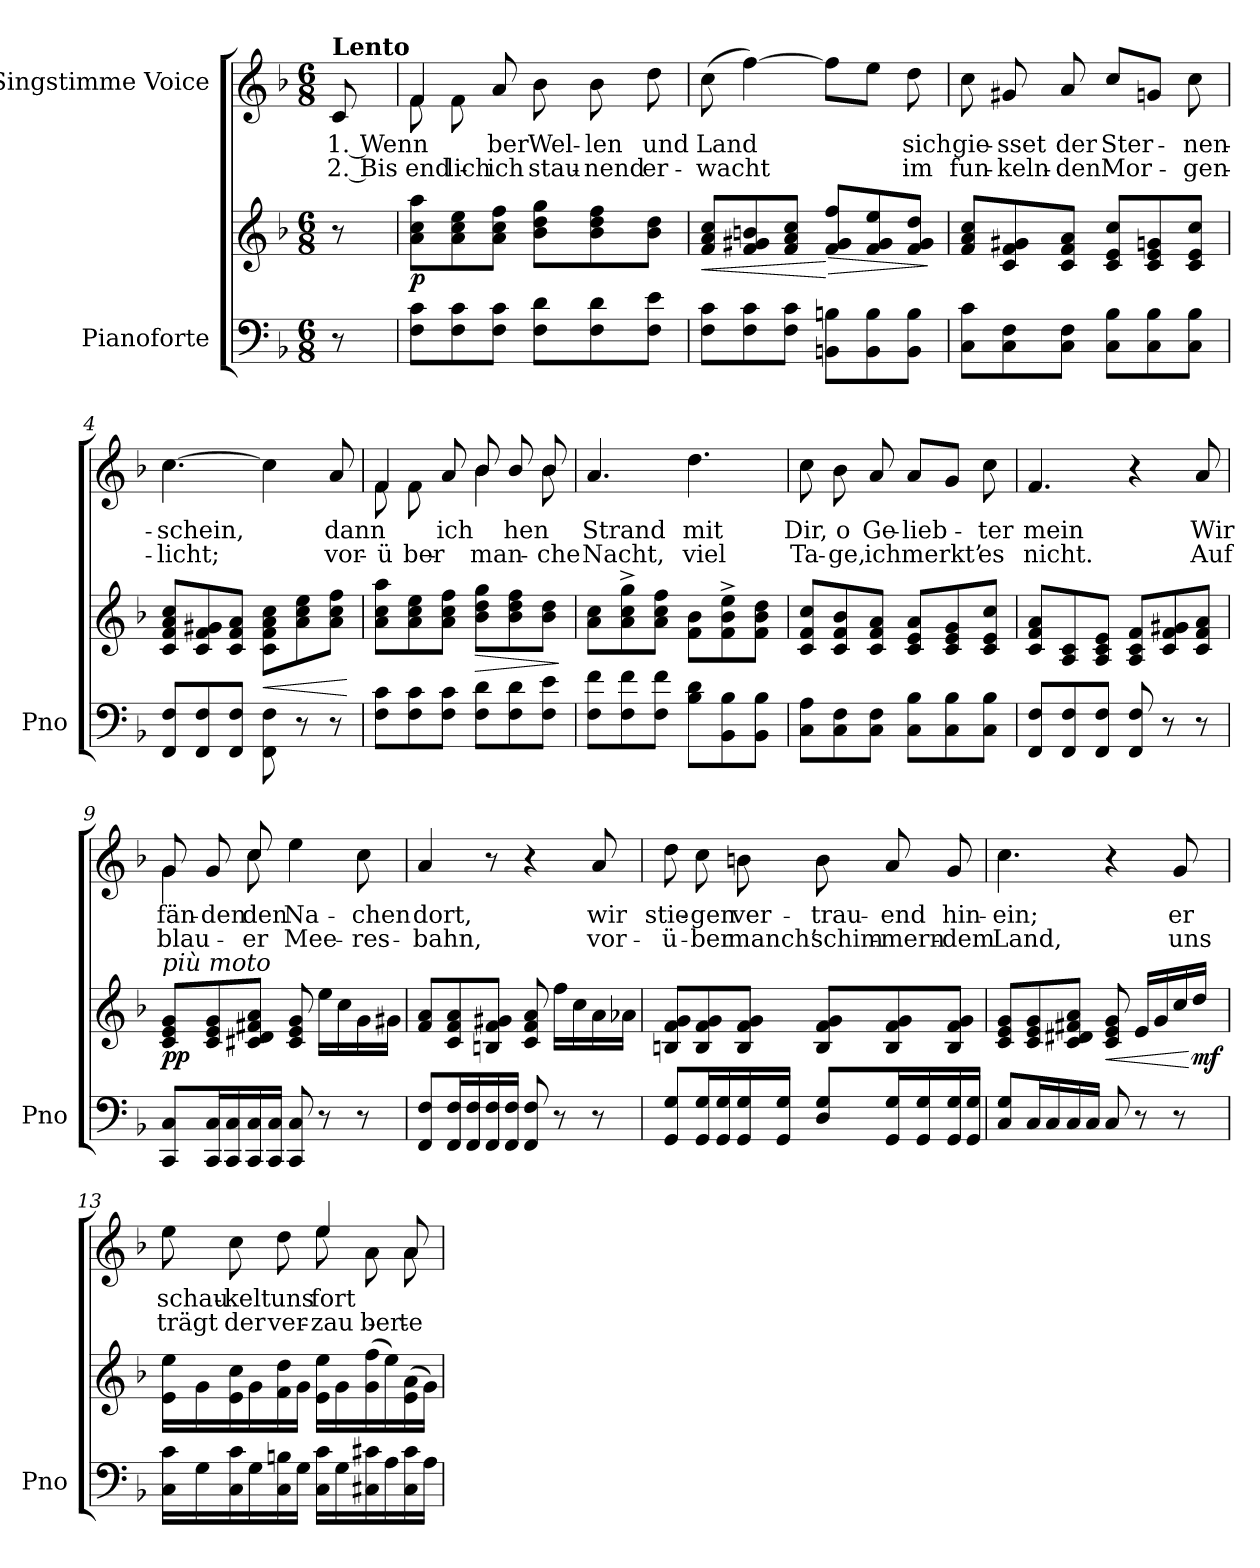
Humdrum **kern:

**kern	**kern	**dynam	**kern	**text	**text
*part2	*part2	*part2	*part1	*part1	*part1
*staff3	*staff2	*staff2/3	*staff1	*staff1	*staff1
*I"Pianoforte	*	*	*I"Singstimme Voice	*	*
*I'Pno	*	*	*	*	*
*clefF4	*clefG2	*	*clefG2	*	*
*k[b-]	*k[b-]	*	*k[b-]	*	*
*M6/8	*M6/8	*	*M6/8	*	*
=	=	=	=	=	=
!	!	!	!LO:TX:a:B:t=Lento	!	!
!	!	!	!	!LO:LY:b	!LO:LY:b
8r	8r	.	8c/	1. Wenn	2. Bis
=1	=1	=1	=1	=1	=1
!	!	!	!	!LO:LY:b	!
*	*	*	*^	*	*
!	!	!LO:DY:b	!	!	!	!LO:LY:b
8F\ 8c\L	8a\ 8cc\ 8aa\L	p	4f/	8f\	.	end-
!	!	!	!	!	!	!LO:LY:b
8F\ 8c\	8a\ 8cc\ 8ee\	.	.	8f\	.	-lich
!	!	!	!	!	!LO:LY:b	!LO:LY:b
8F\ 8c\J	8a\ 8cc\ 8ff\J	.	8a/	8rcyy	-ber	ich
!	!	!	!	!	!LO:LY:b	!LO:LY:b
8F\ 8d\L	8b-\ 8dd\ 8gg\L	.	8b-\	4rcyy	Wel-	stau-
!	!	!	!	!	!LO:LY:b	!LO:LY:b
8F\ 8d\	8b-\ 8dd\ 8ff\	.	8b-\	.	-len	-nend
!	!	!	!	!	!LO:LY:b	!LO:LY:b
8F\ 8e\J	8b-\ 8dd\J	.	8dd\	8rcyy	und	er-
=2	=2	=2	=2	=2	=2	=2
!	!	!LO:HP:b	!	!	!LO:LY:b	!LO:LY:b
*	*	*	*v	*v	*	*
8F\ 8c\L	8f/ 8a/ 8cc/L	<	(>8cc\	Land	-wacht
8F\ 8c\	8f/ 8g#X/ 8bn/	.	[4ff\)	.	.
8F\ 8c\J	8f/ 8a/ 8cc/J	.	.	.	.
!	!	!LO:HP:n=1:b	!	!	!
8BBn\ 8Bn\L	8f/ 8g#/ 8ff/L	[ >	8ff\L]	.	.
8BB\ 8B\	8f/ 8g#/ 8ee/	.	8ee\J	.	.
!	!	!	!	!LO:LY:b	!LO:LY:b
8BB\ 8B\J	8f/ 8g#/ 8dd/J	.	8dd\	sich	im
.	.	]	.	.	.
!!LO:LB:g=z
=3	=3	=3	=3	=3	=3
!	!	!	!	!LO:LY:b	!LO:LY:b
8C\ 8c\L	8f/ 8a/ 8cc/L	.	8cc\	gie-	fun-
!	!	!	!	!LO:LY:b	!LO:LY:b
8C\ 8F\	8c/ 8f/ 8g#X/	.	8g#X/	sset	-keln-
!	!	!	!	!LO:LY:b	!LO:LY:b
8C\ 8F\J	8c/ 8f/ 8a/J	.	8a/	der	-den
!	!	!	!	!LO:LY:b	!LO:LY:b
8C\ 8B-\L	8c/ 8e/ 8cc/L	.	8cc/L	Ster-	Mor-
8C\ 8B-\	8c/ 8e/ 8gn/	.	8gn/J	.	.
!	!	!	!	!LO:LY:b	!LO:LY:b
8C\ 8B-\J	8c/ 8e/ 8cc/J	.	8cc\	-nen-	-gen-
=4	=4	=4	=4	=4	=4
!	!	!	!	!LO:LY:b	!LO:LY:b
8FF/ 8F/L	8c/ 8f/ 8a/ 8cc/L	.	[4.cc\	-schein,	-licht;
8FF/ 8F/	8c/ 8f/ 8g#X/	.	.	.	.
8FF/ 8F/J	8c/ 8f/ 8a/J	.	.	.	.
!	!	!LO:HP:b	!	!	!
8FF\ 8F\	8c\ 8f\ 8a\ 8cc\L	<	4cc\]	.	.
8r	8a\ 8cc\ 8ee\	.	.	.	.
!	!	!	!	!LO:LY:b	!LO:LY:b
8r	8a\ 8cc\ 8ff\J	.	8a/	dann	vor-
.	.	[	.	.	.
=5	=5	=5	=5	=5	=5
!	!	!	!	!LO:LY:b	!
*	*	*	*^	*	*
!	!	!	!	!	!	!LO:LY:b
8F\ 8c\L	8a\ 8cc\ 8aa\L	.	4f/	8f\	.	ü-
!	!	!	!	!	!	!LO:LY:b
8F\ 8c\	8a\ 8cc\ 8ee\	.	.	8f\	.	-ber
!	!	!	!	!	!LO:LY:b	!
8F\ 8c\J	8a\ 8cc\ 8ff\J	.	8a/	8ryy	ich	.
!	!	!LO:HP:b	!	!	!LO:LY:b	!
!	!	!	!	!	!	!LO:LY:b
8F\ 8d\L	8b-\ 8dd\ 8gg\L	>	8b-/	4b-\	.	man-
!	!	!	!	!	!LO:LY:b	!
8F\ 8d\	8b-\ 8dd\ 8ff\	.	8b-/	.	-hen	.
!	!	!	!	!	!LO:LY:b	!
!	!	!	!	!	!	!LO:LY:b
8F\ 8e\J	8b-\ 8dd\J	.	8b-/	8b-\	.	-che
*	*	*	*v	*v	*	*
.	.	]	.	.	.
!!LO:LB:g=z
=6	=6	=6	=6	=6	=6
!	!	!	!	!LO:LY:b	!LO:LY:b
8F\ 8f\L	8a\ 8cc\L	.	4.a/	Strand	Nacht,
8F\ 8f\	8a\^ 8cc\^ 8gg\^	.	.	.	.
8F\ 8f\J	8a\ 8cc\ 8ff\J	.	.	.	.
!	!	!	!	!LO:LY:b	!LO:LY:b
8B-\ 8d\L	8f\ 8b-\L	.	4.dd\	mit	viel
8BB-\ 8B-\	8f\^ 8b-\^ 8ee\^	.	.	.	.
8BB-\ 8B-\J	8f\ 8b-\ 8dd\J	.	.	.	.
=7	=7	=7	=7	=7	=7
!	!	!	!	!LO:LY:b	!LO:LY:b
8C\ 8A\L	8c/ 8f/ 8cc/L	.	8cc\	Dir,	Ta-
!	!	!	!	!LO:LY:b	!LO:LY:b
8C\ 8F\	8c/ 8f/ 8b-/	.	8b-\	o	-ge,
!	!	!	!	!LO:LY:b	!LO:LY:b
8C\ 8F\J	8c/ 8f/ 8a/J	.	8a/	Ge-	ich
!	!	!	!	!LO:LY:b	!LO:LY:b
8C\ 8B-\L	8c/ 8e/ 8a/L	.	8a/L	-lieb-	merkt’
8C\ 8B-\	8c/ 8e/ 8g/	.	8g/J	.	.
!	!	!	!	!LO:LY:b	!LO:LY:b
8C\ 8B-\J	8c/ 8e/ 8cc/J	.	8cc\	-ter	es
=8	=8	=8	=8	=8	=8
!	!	!	!	!LO:LY:b	!LO:LY:b
8FF/ 8F/L	8c/ 8f/ 8a/L	.	4.f/	mein	nicht.
8FF/ 8F/	8A/ 8c/	.	.	.	.
8FF/ 8F/J	8A/ 8c/ 8e/J	.	.	.	.
8FF/ 8F/	8A/ 8c/ 8f/L	.	4r	.	.
8r	8c/ 8f/ 8g#X/	.	.	.	.
!	!	!	!	!LO:LY:b	!LO:LY:b
8r	8c/ 8f/ 8a/J	.	8a/	Wir	Auf
=9	=9	=9	=9	=9	=9
!	!	!	!LO:TX:a:i:t=più moto	!	!
!	!LO:TX:a:i:t=più moto	!	!	!	!
!	!	!LO:DY:b	!	!LO:LY:b	!LO:LY:b
*	*	*	*^	*	*
8CC/ 8C/L	8c/ 8e/ 8g/L	pp	8g/	4g\	fän-	blau-
!	!	!	!	!	!LO:LY:b	!
16CC/ 16C/L	8c/ 8e/ 8g/	.	8g/	.	-den	.
16CC/ 16C/	.	.	.	.	.	.
!	!	!	!	!	!LO:LY:b	!LO:LY:b
16CC/ 16C/	8c#X/ 8d/ 8f#X/ 8a/J	.	8cc/	8cc\	den	-er
16CC/ 16C/JJ	.	.	.	.	.	.
!	!	!	!	!	!LO:LY:b	!LO:LY:b
8CC/ 8C/	8c#/ 8e/ 8g/	.	4ee\	4rcyy	Na-	Mee-
8r	16ee\LL	.	.	.	.	.
.	16cc\	.	.	.	.	.
!	!	!	!	!	!LO:LY:b	!LO:LY:b
8r	16g\	.	8cc\	8rcyy	-chen	-res-
.	16g#X\JJ	.	.	.	.	.
*	*	*	*v	*v	*	*
!!LO:LB:g=z
=10	=10	=10	=10	=10	=10
!	!	!	!	!LO:LY:b	!LO:LY:b
8FF/ 8F/L	8f/ 8a/L	.	4a/	dort,	-bahn,
16FF/ 16F/L	8c/ 8f/ 8a/	.	.	.	.
16FF/ 16F/	.	.	.	.	.
16FF/ 16F/	8Bn/ 8f/ 8g#X/J	.	8r	.	.
16FF/ 16F/JJ	.	.	.	.	.
8FF/ 8F/	8c/ 8f/ 8a/	.	4r	.	.
8r	16ff\LL	.	.	.	.
.	16cc\	.	.	.	.
!	!	!	!	!LO:LY:b	!LO:LY:b
8r	16a\	.	8a/	wir	vor-
.	16a-X\JJ	.	.	.	.
=11	=11	=11	=11	=11	=11
!	!	!	!	!LO:LY:b	!LO:LY:b
8GG/ 8G/L	8Bn/ 8f/ 8g/L	.	8dd\	stie-	-ü-
!	!	!	!	!LO:LY:b	!LO:LY:b
16GG/ 16G/L	8B/ 8f/ 8g/	.	8cc\	-gen	-ber
16GG/ 16G/	.	.	.	.	.
!	!	!	!	!LO:LY:b	!LO:LY:b
16GG/ 16G/	8B/ 8f/ 8g/J	.	8bn\	ver-	manch’
16GG/ 16G/JJ	.	.	.	.	.
!	!	!	!	!LO:LY:b	!LO:LY:b
8D/ 8G/L	8B/ 8f/ 8g/L	.	8b\	-trau-	schim-
!	!	!	!	!LO:LY:b	!LO:LY:b
16GG/ 16G/L	8B/ 8f/ 8g/	.	8a/	-end	-mern-
16GG/ 16G/	.	.	.	.	.
!	!	!	!	!LO:LY:b	!LO:LY:b
16GG/ 16G/	8B/ 8f/ 8g/J	.	8g/	hin-	-dem
16GG/ 16G/JJ	.	.	.	.	.
=12	=12	=12	=12	=12	=12
!	!	!	!	!LO:LY:b	!LO:LY:b
8C/ 8G/L	8c/ 8e/ 8g/L	.	4.cc\	-ein;	Land,
16C/L	8c/ 8e/ 8g/	.	.	.	.
16C/	.	.	.	.	.
16C/	8c/ 8d#X/ 8f#X/ 8a/J	.	.	.	.
16C/JJ	.	.	.	.	.
!	!	!LO:HP:b	!	!	!
8C/	8c/ 8e/ 8g/	<	4r	.	.
8r	16e/LL	.	.	.	.
.	16g/	.	.	.	.
!	!	!	!	!LO:LY:b	!LO:LY:b
8r	16cc/	.	8g/	er	uns
!	!	!LO:DY:n=1:b	!	!	!
.	16dd/JJ	[ mf	.	.	.
!!LO:PB:g=z
=13	=13	=13	=13	=13	=13
!	!	!	!	!LO:LY:b	!LO:LY:b
*	*	*	*^	*	*
16C\ 16c\LL	16e\ 16ee\LL	.	8ee\	4.ryy	schau-	trägt
16G\	16g\	.	.	.	.	.
!	!	!	!	!	!LO:LY:b	!LO:LY:b
16C\ 16c\	16e\ 16cc\	.	8cc\	.	-kelt	der
16G\	16g\	.	.	.	.	.
!	!	!	!	!	!LO:LY:b	!LO:LY:b
16C\ 16Bn\	16f\ 16dd\	.	8dd\	.	uns	ver-
16G\JJ	16g\JJ	.	.	.	.	.
!	!	!	!	!	!LO:LY:b	!LO:LY:b
16C\ 16c\LL	16e\ 16ee\LL	.	4ee/	8ee\	fort	-zau-
16G\	16g\	.	.	.	.	.
!	!	!	!	!	!	!LO:LY:b
16C#X\ 16c#X\	(>16g\ 16ff\	.	.	8a\	.	ber-
16A\	16ee\)	.	.	.	.	.
!	!	!	!	!	!LO:LY:b	!
!	!	!	!	!	!	!LO:LY:b
16C#\ 16c#\	(>16e\ 16a\	.	8a/	8a\	.	-te
16A\JJ	16g\JJ)	.	.	.	.	.
*	*	*	*v	*v	*	*
=	=	=	=	=	=
*-	*-	*-	*-	*-	*-
